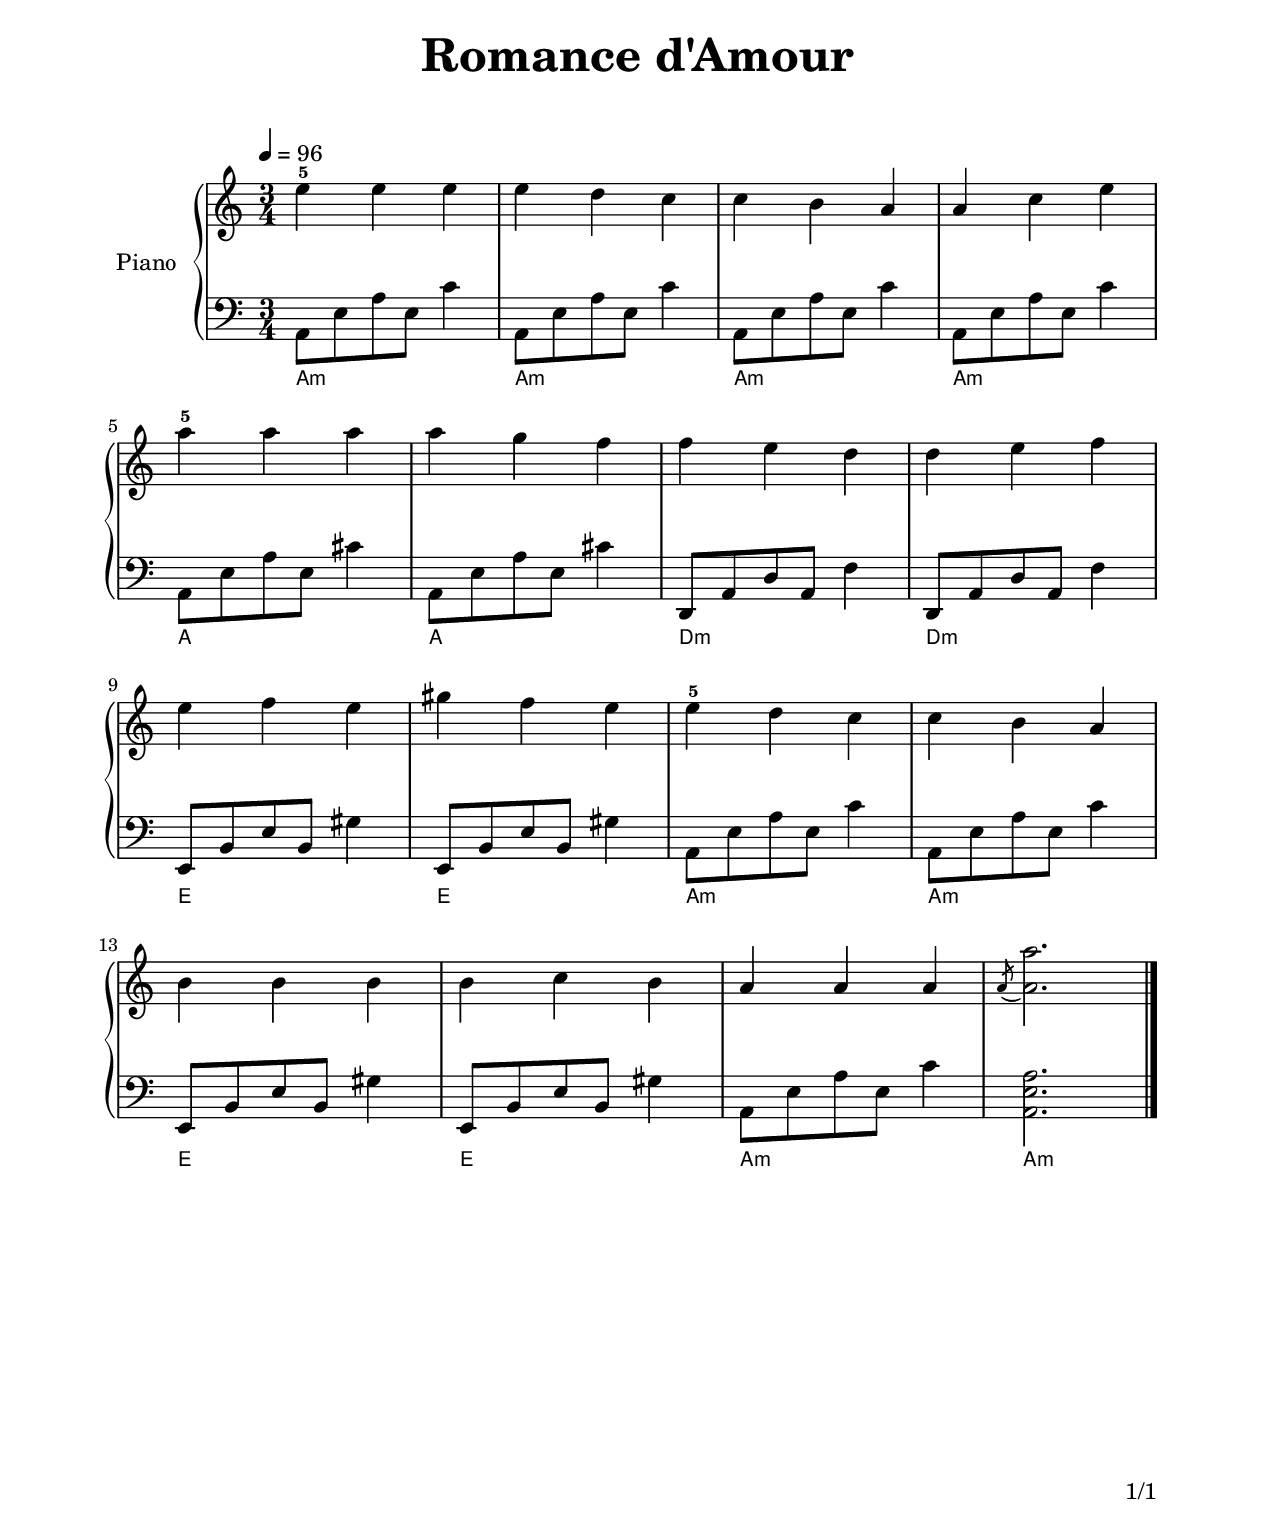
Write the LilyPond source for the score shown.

\version "2.24.3"
\include "../settings.v1.ly"

\header {
  title = \markup \override #'((font-size . 6)) "Romance d'Amour"
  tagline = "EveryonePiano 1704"
}

\paper {
  total-page = 1
}

\markup \vspace #1.5

A  = { a,8 e8  a8 e8  cs'4 }
Am = { a,8 e8  a8 e8  c'4  }
Dm = { d,8 a,8 d8 a,8 f4   }
E  = { e,8 b,8 e8 b,8 gs4  }

\score {
  \new PianoStaff \with {
    instrumentName = "Piano"
  } <<
    \new Staff {
      \tempo 4 = 96
      \clef treble
      \key c \major
      \time 3/4
      
      e''4^5 e''4 e''4 | e''4  d''4 c''4 | c''4   b'4  a'4  | a'4  c''4 e''4 | \break
      a''4^5 a''4 a''4 | a''4  g''4 f''4 | f''4   e''4 d''4 | d''4 e''4 f''4 | \break
      e''4   f''4 e''4 | gs''4 f''4 e''4 | e''4^5 d''4 c''4 | c''4 b'4  a'4  | \break
      b'4    b'4  b'4  | b'4   c''4 b'4  | a'4    a'4  a'4  | \acciaccatura a'8 <a' a''>2. | \bar "|."
    }
    \new Staff {
      \clef bass
      \key c \major
      \time 3/4
      
      \magnifyMusic 1 {
        \Am | \Am | \Am | \Am |
        \A  | \A  | \Dm | \Dm |
        \E  | \E  | \Am | \Am |
        \E  | \E  | \Am | <a, e a>2. |
      }
    }
    \chords {
      a2.:m | a2.:m | a2.:m | a2.:m |
      a2.   | a2.   | d2.:m | d2.:m |
      e2.   | e2.   | a2.:m | a2.:m |
      e2.   | e2.   | a2.:m | a2.:m |
    }
  >>
  \layout {}
  \midi {}
}